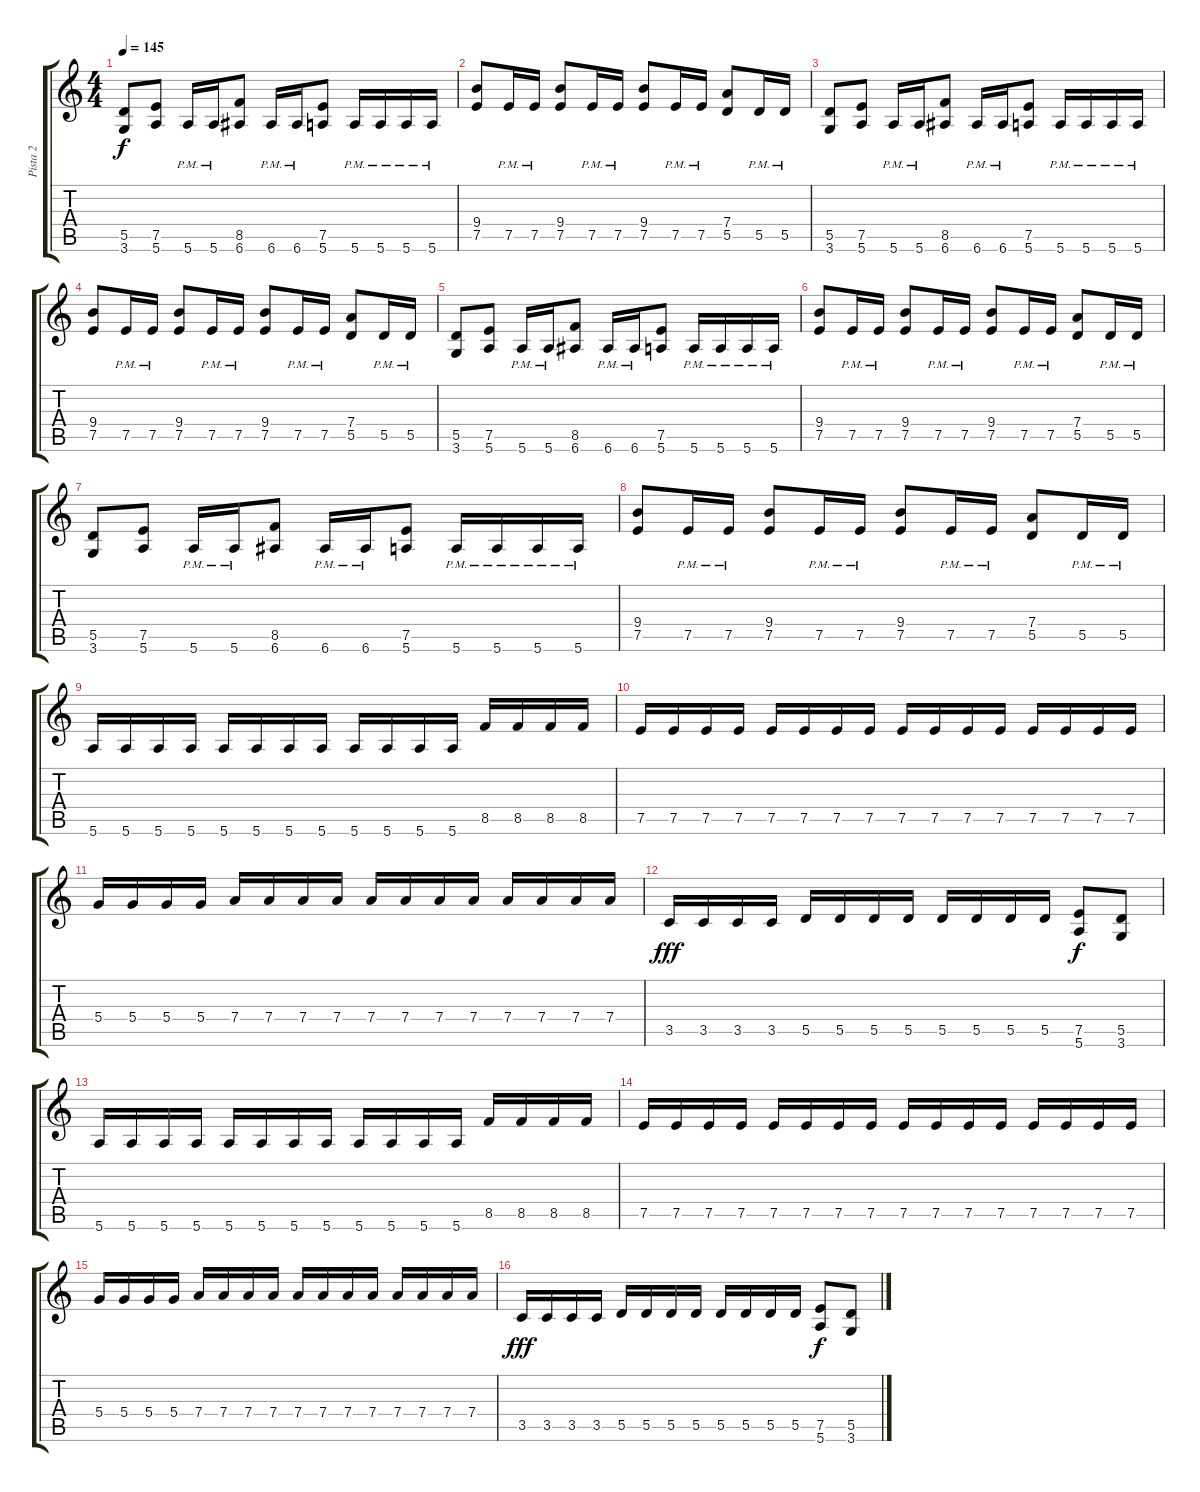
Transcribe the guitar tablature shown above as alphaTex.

\track ("Pista 2" "Pista 2") {instrument distortionguitar}
\staff {score tabs}
\tuning (E4 B3 G3 D3 A2 E2) {hide}
\ts (4 4)
\tempo 145
\clef g2
\ks c
(5.5 3.6).8{dy f} (7.5 5.6).8 5.6{pm}.16 5.6{pm}.16 (8.5 6.6).8 6.6{pm}.16 6.6{pm}.16 (7.5 5.6).8 5.6{pm}.16 5.6{pm}.16 5.6{pm}.16 5.6{pm}.16 |
(9.4 7.5).8 7.5{pm}.16 7.5{pm}.16 (9.4 7.5).8 7.5{pm}.16 7.5{pm}.16 (9.4 7.5).8 7.5{pm}.16 7.5{pm}.16 (7.4 5.5).8 5.5{pm}.16 5.5{pm}.16 |
(5.5 3.6).8 (7.5 5.6).8 5.6{pm}.16 5.6{pm}.16 (8.5 6.6).8 6.6{pm}.16 6.6{pm}.16 (7.5 5.6).8 5.6{pm}.16 5.6{pm}.16 5.6{pm}.16 5.6{pm}.16 |
(9.4 7.5).8 7.5{pm}.16 7.5{pm}.16 (9.4 7.5).8 7.5{pm}.16 7.5{pm}.16 (9.4 7.5).8 7.5{pm}.16 7.5{pm}.16 (7.4 5.5).8 5.5{pm}.16 5.5{pm}.16 |
(5.5 3.6).8 (7.5 5.6).8 5.6{pm}.16 5.6{pm}.16 (8.5 6.6).8 6.6{pm}.16 6.6{pm}.16 (7.5 5.6).8 5.6{pm}.16 5.6{pm}.16 5.6{pm}.16 5.6{pm}.16 |
(9.4 7.5).8 7.5{pm}.16 7.5{pm}.16 (9.4 7.5).8 7.5{pm}.16 7.5{pm}.16 (9.4 7.5).8 7.5{pm}.16 7.5{pm}.16 (7.4 5.5).8 5.5{pm}.16 5.5{pm}.16 |
(5.5 3.6).8 (7.5 5.6).8 5.6{pm}.16 5.6{pm}.16 (8.5 6.6).8 6.6{pm}.16 6.6{pm}.16 (7.5 5.6).8 5.6{pm}.16 5.6{pm}.16 5.6{pm}.16 5.6{pm}.16 |
(9.4 7.5).8 7.5{pm}.16 7.5{pm}.16 (9.4 7.5).8 7.5{pm}.16 7.5{pm}.16 (9.4 7.5).8 7.5{pm}.16 7.5{pm}.16 (7.4 5.5).8 5.5{pm}.16 5.5{pm}.16 |
5.6.16 5.6.16 5.6.16 5.6.16 5.6.16 5.6.16 5.6.16 5.6.16 5.6.16 5.6.16 5.6.16 5.6.16 8.5.16 8.5.16 8.5.16 8.5.16 |
7.5.16 7.5.16 7.5.16 7.5.16 7.5.16 7.5.16 7.5.16 7.5.16 7.5.16 7.5.16 7.5.16 7.5.16 7.5.16 7.5.16 7.5.16 7.5.16 |
5.4.16 5.4.16 5.4.16 5.4.16 7.4.16 7.4.16 7.4.16 7.4.16 7.4.16 7.4.16 7.4.16 7.4.16 7.4.16 7.4.16 7.4.16 7.4.16 |
3.5.16{dy fff} 3.5.16 3.5.16 3.5.16 5.5.16 5.5.16 5.5.16 5.5.16 5.5.16 5.5.16 5.5.16 5.5.16 (7.5 5.6).8{dy f} (5.5 3.6).8 |
5.6.16 5.6.16 5.6.16 5.6.16 5.6.16 5.6.16 5.6.16 5.6.16 5.6.16 5.6.16 5.6.16 5.6.16 8.5.16 8.5.16 8.5.16 8.5.16 |
7.5.16 7.5.16 7.5.16 7.5.16 7.5.16 7.5.16 7.5.16 7.5.16 7.5.16 7.5.16 7.5.16 7.5.16 7.5.16 7.5.16 7.5.16 7.5.16 |
5.4.16 5.4.16 5.4.16 5.4.16 7.4.16 7.4.16 7.4.16 7.4.16 7.4.16 7.4.16 7.4.16 7.4.16 7.4.16 7.4.16 7.4.16 7.4.16 |
3.5.16{dy fff} 3.5.16 3.5.16 3.5.16 5.5.16 5.5.16 5.5.16 5.5.16 5.5.16 5.5.16 5.5.16 5.5.16 (7.5 5.6).8{dy f} (5.5 3.6).8
